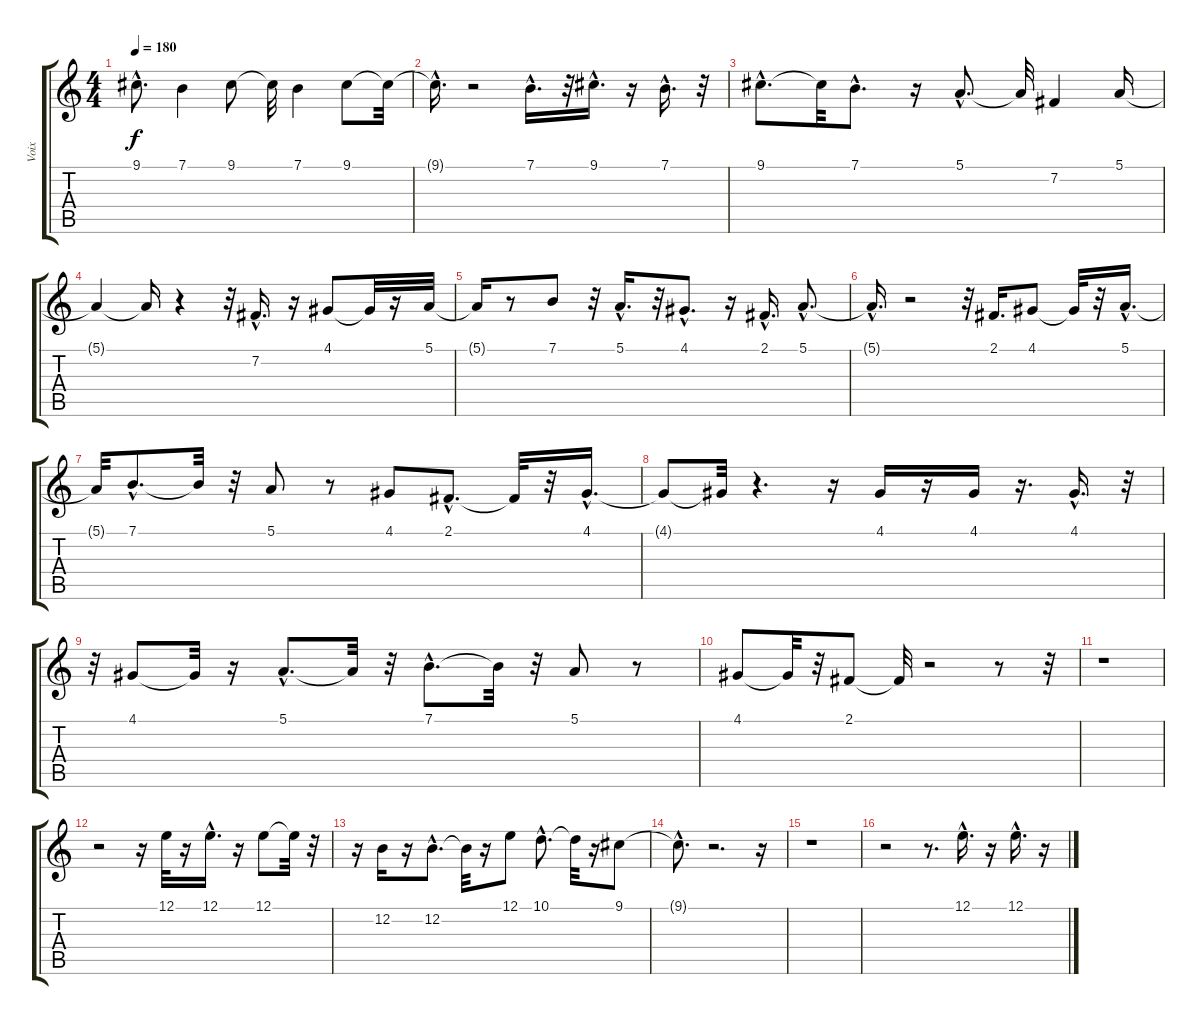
\track ("Voix" "Voix") {instrument bassoon}
\staff {score tabs}
\tuning (E4 B3 G3 D3 A2 E2) {hide}
\ts (4 4)
\tempo 180
\clef g2
\ks c
9.1{hac t}.8{d dy f} 7.1.4 9.1.8 9.1{t}.32 7.1.4 9.1.8 9.1{t}.32 |
9.1{hac t}.16{d} r.2 7.1{hac}.16{d} r.32 9.1{hac}.16{d} r.16 7.1{hac}.16{d} r.32 |
9.1{hac}.8{d} 9.1{t}.32 7.1{hac}.8{d} r.16 5.1{hac}.8{d} 5.1{t}.32 7.2.4 5.1.16 |
5.1{t}.4 5.1{t}.16 r.4 r.32 7.2{hac}.16{d} r.16 4.1.8 4.1{t}.32 r.16 5.1.32 |
5.1{t}.16 r.8 7.1.8 r.32 5.1{hac}.16{d} r.32 4.1{hac}.8{d} r.16 2.1{hac}.16{d} 5.1{hac}.8{d} |
5.1{hac t}.16{d} r.2 r.32 2.1.16{d} 4.1.8 4.1{t}.32 r.32 5.1{hac}.16{d} |
5.1{t}.32 7.1{hac}.8{d} 7.1{t}.32 r.32 5.1.8 r.8 4.1.8 2.1{hac}.8{d} 2.1{t}.32 r.32 4.1{hac}.16{d} |
4.1{t}.8 4.1{t}.32 r.4{d} r.16 4.1.16 r.16 4.1.16 r.16{d} 4.1{hac}.16{d} r.32 |
r.32 4.1.8 4.1{t}.32 r.16 5.1{hac}.8{d} 5.1{t}.32 r.32 7.1{hac}.8{d} 7.1{t}.32 r.32 5.1.8 r.8 |
4.1.8 4.1{t}.32 r.32 2.1.8 2.1{t}.32 r.2 r.8 r.32 |
r.1 |
r.2 r.16 12.1.32 r.16 12.1{hac}.16{d} r.16 12.1.8 12.1{t}.32 r.32 |
r.16 12.2.16 r.16 12.2{hac}.8{d} 12.2{t}.32 r.16 12.1.8 10.1{hac}.8{d} 10.1{t}.32 r.16 9.1.8 |
9.1{hac t}.8{d} r.2{d} r.16 |
r.1 |
r.2 r.8{d} 12.1{hac}.16{d} r.16 12.1{hac}.16{d} r.16
